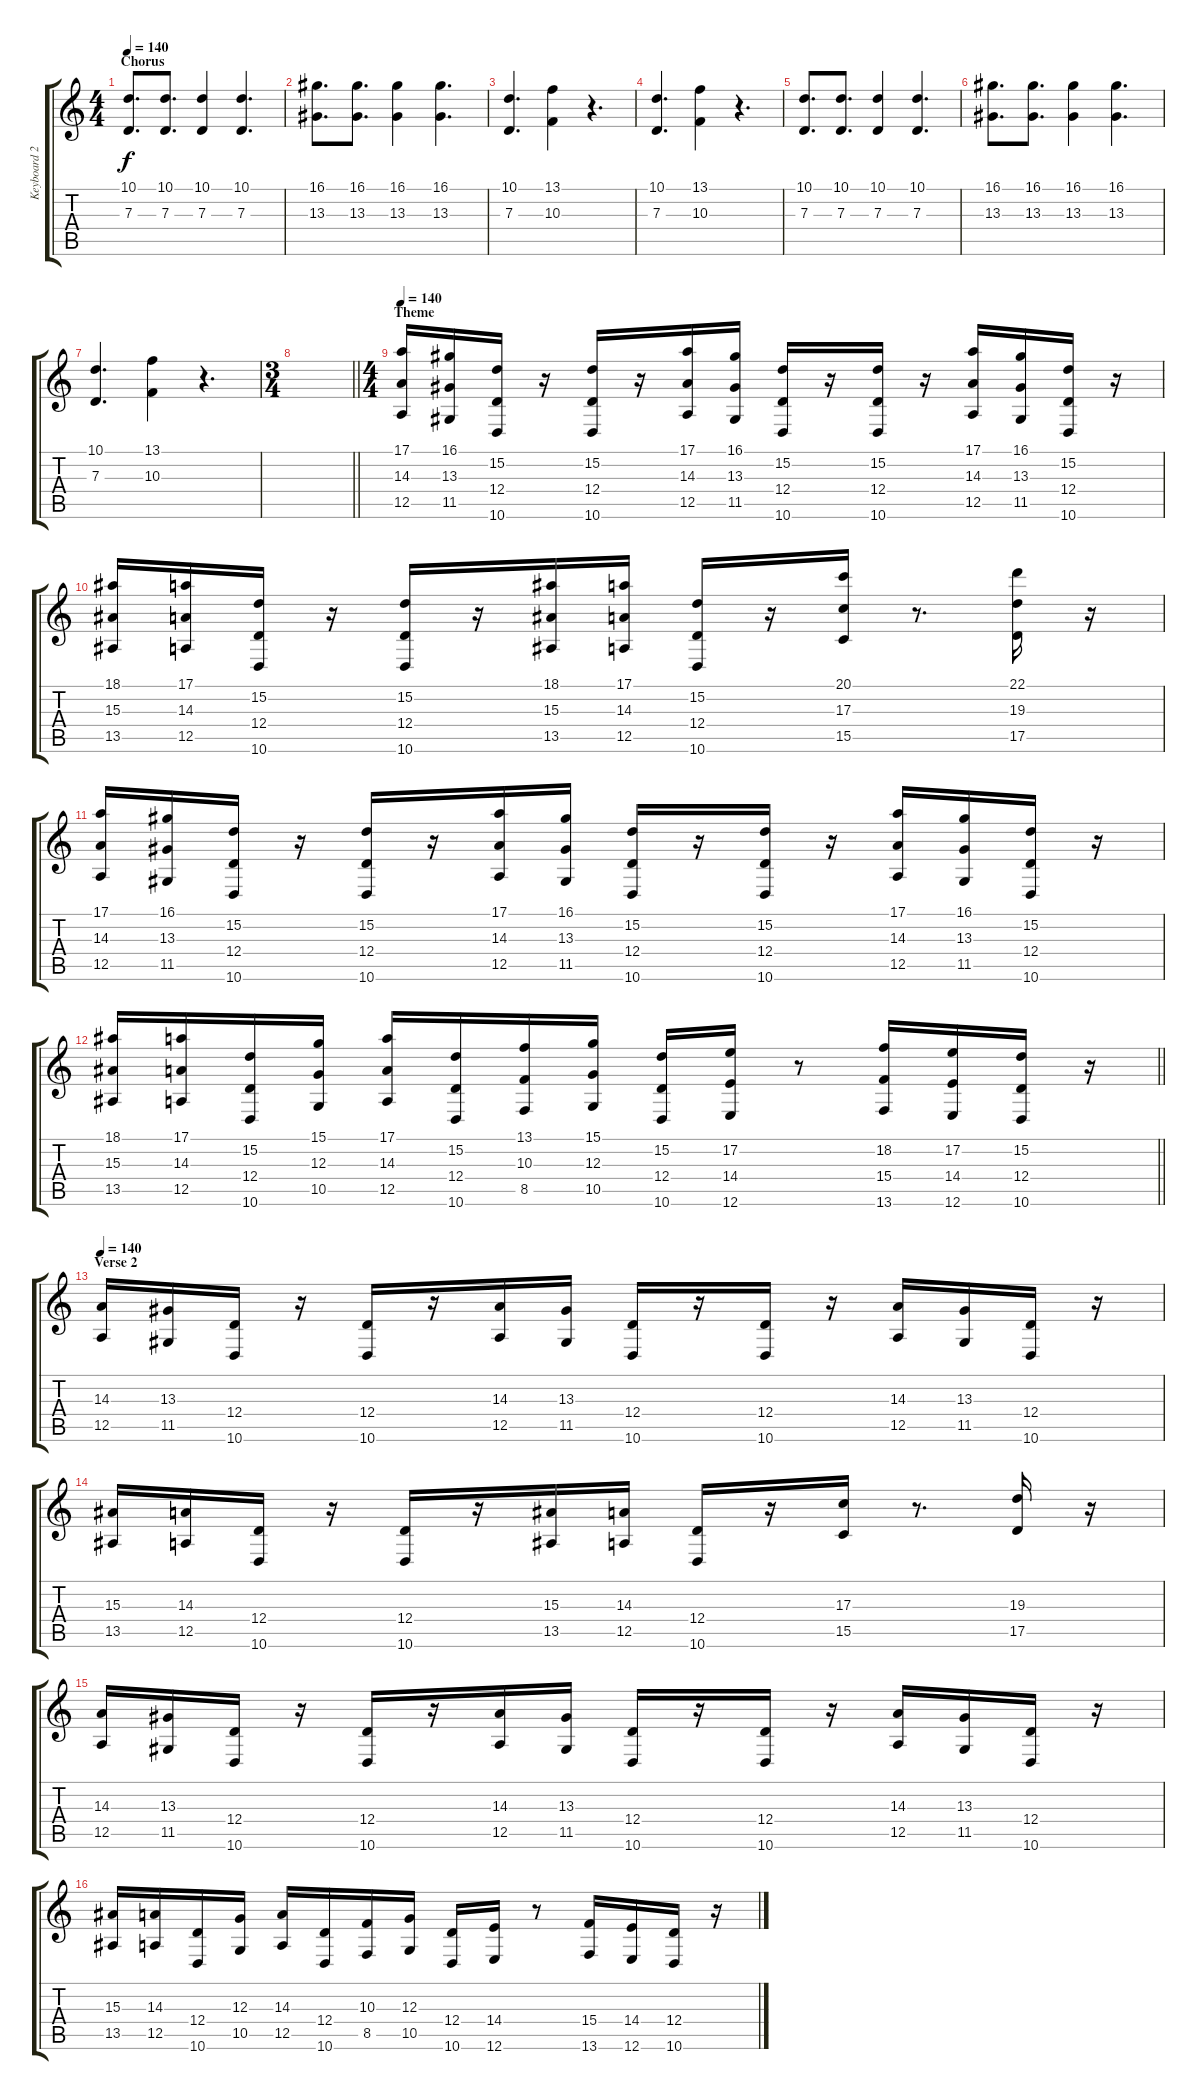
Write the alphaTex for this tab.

\track ("Keyboard 2" "Keyboard 2") {instrument pad4choir}
\staff {score tabs}
\tuning (E4 B3 G3 D3 A2 E2) {hide}
\ts (4 4)
\section ("" "Chorus")
\tempo 140
\clef g2
\ks c
(10.1 7.3).8{d dy f volume 8} (10.1 7.3).8{d} (10.1 7.3).4 (10.1 7.3).4{d} |
(16.1 13.3).8{d} (16.1 13.3).8{d} (16.1 13.3).4 (16.1 13.3).4{d} |
(10.1 7.3).4{d} (13.1 10.3).4 r.4{d} |
(10.1 7.3).4{d} (13.1 10.3).4 r.4{d} |
(10.1 7.3).8{d} (10.1 7.3).8{d} (10.1 7.3).4 (10.1 7.3).4{d} |
(16.1 13.3).8{d} (16.1 13.3).8{d} (16.1 13.3).4 (16.1 13.3).4{d} |
(10.1 7.3).4{d} (13.1 10.3).4 r.4{d} |
\ts (3 4)
\barLineRight lightlight
|
\ts (4 4)
\section ("" "Theme")
\tempo 140
(17.1 14.3 12.5).16{volume 10 instrument pad4choir} (16.1 13.3 11.5).16 (15.2 12.4 10.6).16 r.16 (15.2 12.4 10.6).16 r.16 (17.1 14.3 12.5).16 (16.1 13.3 11.5).16 (15.2 12.4 10.6).16 r.16 (15.2 12.4 10.6).16 r.16 (17.1 14.3 12.5).16 (16.1 13.3 11.5).16 (15.2 12.4 10.6).16 r.16 |
(18.1 15.3 13.5).16 (17.1 14.3 12.5).16 (15.2 12.4 10.6).16 r.16 (15.2 12.4 10.6).16 r.16 (18.1 15.3 13.5).16 (17.1 14.3 12.5).16 (15.2 12.4 10.6).16 r.16 (20.1 17.3 15.5).16 r.8{d} (22.1 19.3 17.5).16 r.16 |
(17.1 14.3 12.5).16 (16.1 13.3 11.5).16 (15.2 12.4 10.6).16 r.16 (15.2 12.4 10.6).16 r.16 (17.1 14.3 12.5).16 (16.1 13.3 11.5).16 (15.2 12.4 10.6).16 r.16 (15.2 12.4 10.6).16 r.16 (17.1 14.3 12.5).16 (16.1 13.3 11.5).16 (15.2 12.4 10.6).16 r.16 |
\barLineRight lightlight
(18.1 15.3 13.5).16 (17.1 14.3 12.5).16 (15.2 12.4 10.6).16 (15.1 12.3 10.5).16 (17.1 14.3 12.5).16 (15.2 12.4 10.6).16 (13.1 10.3 8.5).16 (15.1 12.3 10.5).16 (15.2 12.4 10.6).16 (17.2 14.4 12.6).16 r.8 (18.2 15.4 13.6).16 (17.2 14.4 12.6).16 (15.2 12.4 10.6).16 r.16 |
\section ("" "Verse 2")
\tempo 140
(14.3 12.5).16 (13.3 11.5).16 (12.4 10.6).16 r.16 (12.4 10.6).16 r.16 (14.3 12.5).16 (13.3 11.5).16 (12.4 10.6).16 r.16 (12.4 10.6).16 r.16 (14.3 12.5).16 (13.3 11.5).16 (12.4 10.6).16 r.16 |
(15.3 13.5).16 (14.3 12.5).16 (12.4 10.6).16 r.16 (12.4 10.6).16 r.16 (15.3 13.5).16 (14.3 12.5).16 (12.4 10.6).16 r.16 (17.3 15.5).16 r.8{d} (19.3 17.5).16 r.16 |
(14.3 12.5).16 (13.3 11.5).16 (12.4 10.6).16 r.16 (12.4 10.6).16 r.16 (14.3 12.5).16 (13.3 11.5).16 (12.4 10.6).16 r.16 (12.4 10.6).16 r.16 (14.3 12.5).16 (13.3 11.5).16 (12.4 10.6).16 r.16 |
(15.3 13.5).16 (14.3 12.5).16 (12.4 10.6).16 (12.3 10.5).16 (14.3 12.5).16 (12.4 10.6).16 (10.3 8.5).16 (12.3 10.5).16 (12.4 10.6).16 (14.4 12.6).16 r.8 (15.4 13.6).16 (14.4 12.6).16 (12.4 10.6).16 r.16
